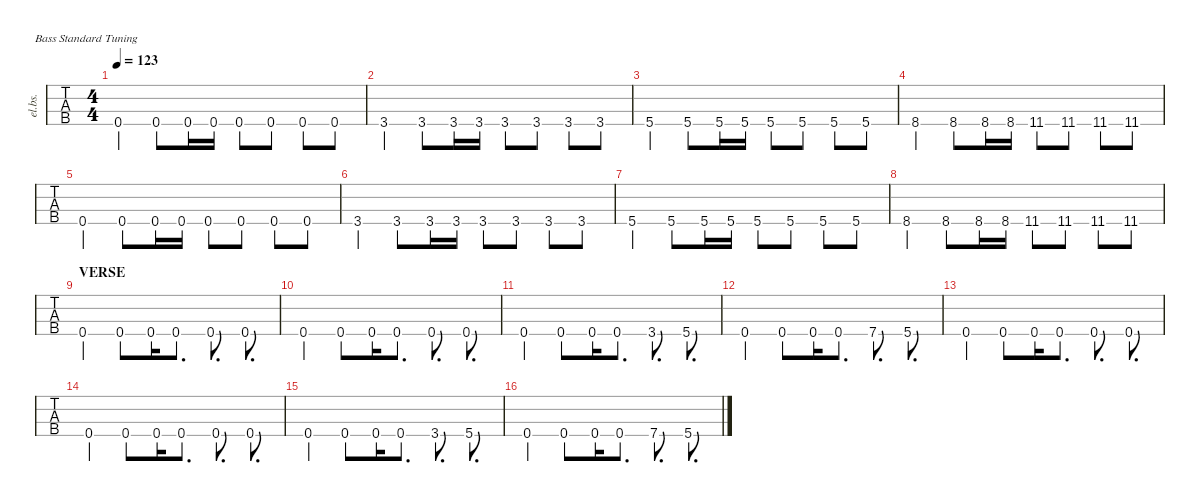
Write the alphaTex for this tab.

\defaultSystemsLayout 4
\hideDynamics
\bracketExtendMode nobrackets
\otherSystemsTrackNameOrientation horizontal
\track ("Electric Bass" "el.bs.") {instrument electricbassfinger}
\staff {tabs}
\tuning (G2 D2 A1 E1)
\ts (4 4)
\tempo 123
\clef f4
\ks c
0.4.4{dy mf} 0.4.8 0.4.16 0.4.16 0.4.8 0.4.8 0.4.8 0.4.8 |
3.4.4 3.4.8 3.4.16 3.4.16 3.4.8 3.4.8 3.4.8 3.4.8 |
5.4.4 5.4.8 5.4.16 5.4.16 5.4.8 5.4.8 5.4.8 5.4.8 |
8.4.4 8.4.8 8.4.16 8.4.16 11.4{acc #}.8 11.4{acc #}.8 11.4{acc #}.8 11.4{acc #}.8 |
0.4.4 0.4.8 0.4.16 0.4.16 0.4.8 0.4.8 0.4.8 0.4.8 |
3.4.4 3.4.8 3.4.16 3.4.16 3.4.8 3.4.8 3.4.8 3.4.8 |
5.4.4 5.4.8 5.4.16 5.4.16 5.4.8 5.4.8 5.4.8 5.4.8 |
8.4.4 8.4.8 8.4.16 8.4.16 11.4{acc #}.8 11.4{acc #}.8 11.4{acc #}.8 11.4{acc #}.8 |
\section ("" "VERSE")
0.4.4 0.4.8 0.4.16 0.4.8{d} 0.4.8{d} 0.4.8{d} |
0.4.4 0.4.8 0.4.16 0.4.8{d} 0.4.8{d} 0.4.8{d} |
0.4.4 0.4.8 0.4.16 0.4.8{d} 3.4.8{d} 5.4.8{d} |
0.4.4 0.4.8 0.4.16 0.4.8{d} 7.4.8{d} 5.4.8{d} |
0.4.4 0.4.8 0.4.16 0.4.8{d} 0.4.8{d} 0.4.8{d} |
0.4.4 0.4.8 0.4.16 0.4.8{d} 0.4.8{d} 0.4.8{d} |
0.4.4 0.4.8 0.4.16 0.4.8{d} 3.4.8{d} 5.4.8{d} |
0.4.4 0.4.8 0.4.16 0.4.8{d} 7.4.8{d} 5.4.8{d}
